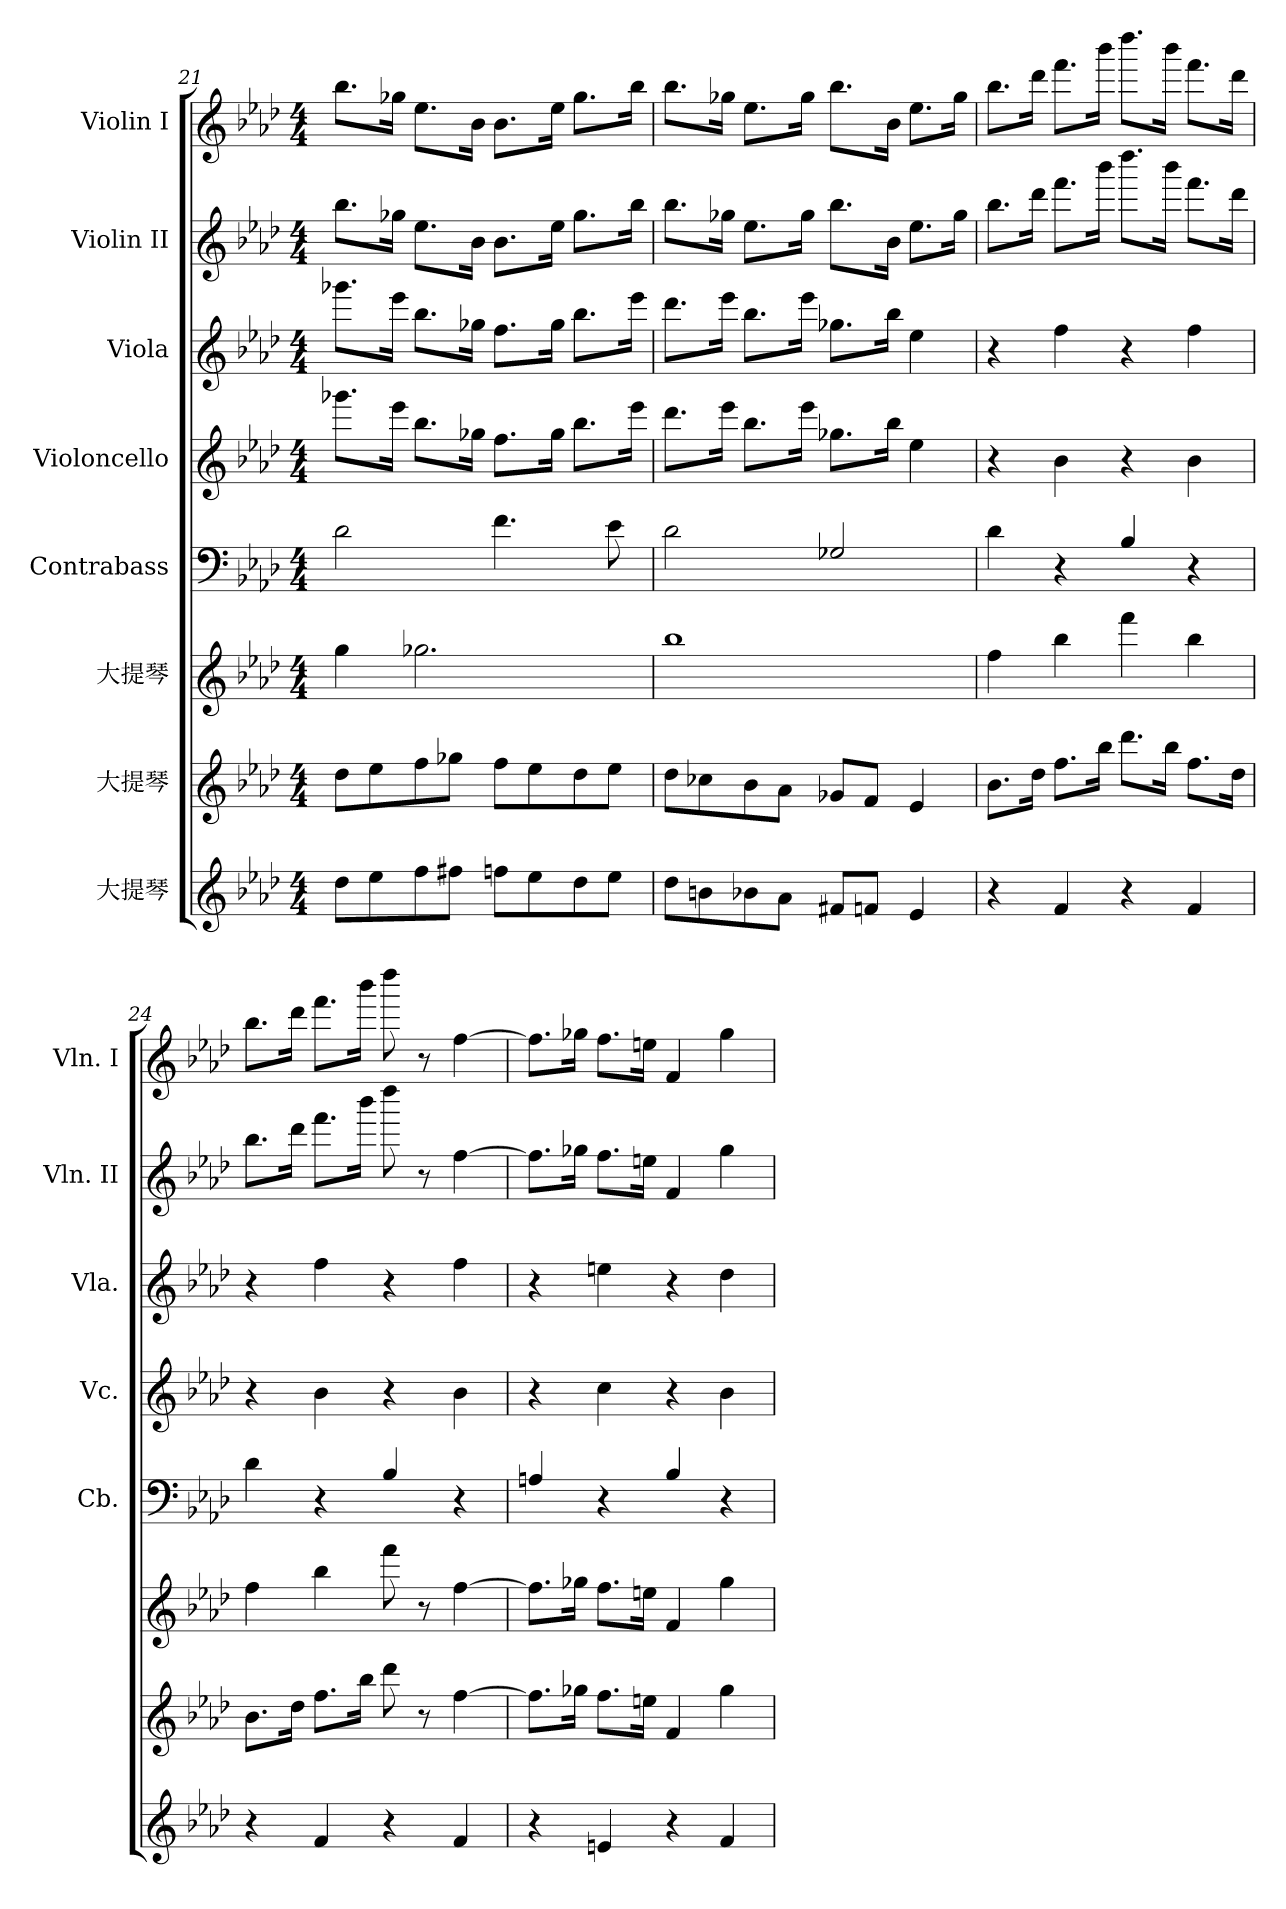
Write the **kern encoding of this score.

**kern	**kern	**kern	**kern	**kern	**kern	**kern	**kern
*part8	*part7	*part6	*part5	*part4	*part3	*part2	*part1
*staff8	*staff7	*staff6	*staff5	*staff4	*staff3	*staff2	*staff1
*I"大提琴	*I"大提琴	*I"大提琴	*I"Contrabass	*I"Violoncello	*I"Viola	*I"Violin II	*I"Violin I
*	*	*	*I'Cb.	*I'Vc.	*I'Vla.	*I'Vln. II	*I'Vln. I
!!LO:PB:g=z
*clefG2	*clefG2	*clefG2	*clefF4	*clefG2	*clefG2	*clefG2	*clefG2
*	*	*	*ITrd7c12	*	*	*	*
*k[b-e-a-d-]	*k[b-e-a-d-]	*k[b-e-a-d-]	*k[b-e-a-d-]	*k[b-e-a-d-]	*k[b-e-a-d-]	*k[b-e-a-d-]	*k[b-e-a-d-]
*M4/4	*M4/4	*M4/4	*M4/4	*M4/4	*M4/4	*M4/4	*M4/4
=21	=21	=21	=21	=21	=21	=21	=21
8dd-\L	8dd-\L	4gg\	2D-\	8.ggg-X\L	8.ggg-X\L	8.bb-\L	8.bb-\L
8ee-\	8ee-\	.	.	.	.	.	.
.	.	.	.	16eee-\Jk	16eee-\Jk	16gg-X\Jk	16gg-X\Jk
8ff\	8ff\	2.gg-X\	.	8.bb-\L	8.bb-\L	8.ee-\L	8.ee-\L
8ff#X\J	8gg-X\J	.	.	.	.	.	.
.	.	.	.	16gg-X\Jk	16gg-X\Jk	16b-\Jk	16b-\Jk
8ffn\L	8ff\L	.	4.F\	8.ff\L	8.ff\L	8.b-\L	8.b-\L
8ee-\	8ee-\	.	.	.	.	.	.
.	.	.	.	16gg-\Jk	16gg-\Jk	16ee-\Jk	16ee-\Jk
8dd-\	8dd-\	.	.	8.bb-\L	8.bb-\L	8.gg-\L	8.gg-\L
8ee-\J	8ee-\J	.	8E-\	.	.	.	.
.	.	.	.	16eee-\Jk	16eee-\Jk	16bb-\Jk	16bb-\Jk
=22	=22	=22	=22	=22	=22	=22	=22
8dd-\L	8dd-\L	1bb-	2D-\	8.ddd-\L	8.ddd-\L	8.bb-\L	8.bb-\L
8bn\	8cc-X\	.	.	.	.	.	.
.	.	.	.	16eee-\Jk	16eee-\Jk	16gg-X\Jk	16gg-X\Jk
8b-X\	8b-\	.	.	8.bb-\L	8.bb-\L	8.ee-\L	8.ee-\L
8a-\J	8a-\J	.	.	.	.	.	.
.	.	.	.	16eee-\Jk	16eee-\Jk	16gg-\Jk	16gg-\Jk
8f#X/L	8g-X/L	.	2GG-X/	8.gg-X\L	8.gg-X\L	8.bb-\L	8.bb-\L
8fn/J	8f/J	.	.	.	.	.	.
.	.	.	.	16bb-\Jk	16bb-\Jk	16b-\Jk	16b-\Jk
4e-/	4e-/	.	.	4ee-\	4ee-\	8.ee-\L	8.ee-\L
.	.	.	.	.	.	16gg-\Jk	16gg-\Jk
=23	=23	=23	=23	=23	=23	=23	=23
4r	8.b-\L	4ff\	4D-\	4r	4r	8.bb-\L	8.bb-\L
.	16dd-\Jk	.	.	.	.	16ddd-\Jk	16ddd-\Jk
4f/	8.ff\L	4bb-\	4r	4b-\	4ff\	8.fff\L	8.fff\L
.	16bb-\Jk	.	.	.	.	16bbb-\Jk	16bbb-\Jk
4r	8.ddd-\L	4fff\	4BB-/	4r	4r	8.dddd-\L	8.dddd-\L
.	16bb-\Jk	.	.	.	.	16bbb-\Jk	16bbb-\Jk
4f/	8.ff\L	4bb-\	4r	4b-\	4ff\	8.fff\L	8.fff\L
.	16dd-\Jk	.	.	.	.	16ddd-\Jk	16ddd-\Jk
!!LO:PB:g=z
=24	=24	=24	=24	=24	=24	=24	=24
4r	8.b-\L	4ff\	4D-\	4r	4r	8.bb-\L	8.bb-\L
.	16dd-\Jk	.	.	.	.	16ddd-\Jk	16ddd-\Jk
4f/	8.ff\L	4bb-\	4r	4b-\	4ff\	8.fff\L	8.fff\L
.	16bb-\Jk	.	.	.	.	16bbb-\Jk	16bbb-\Jk
4r	8ddd-\	8fff\	4BB-/	4r	4r	8dddd-\	8dddd-\
.	8r	8r	.	.	.	8r	8r
4f/	[4ff\	[4ff\	4r	4b-\	4ff\	[4ff\	[4ff\
=25	=25	=25	=25	=25	=25	=25	=25
4r	8.ff\L]	8.ff\L]	4AAn/	4r	4r	8.ff\L]	8.ff\L]
.	16gg-X\Jk	16gg-X\Jk	.	.	.	16gg-X\Jk	16gg-X\Jk
4en/	8.ff\L	8.ff\L	4r	4cc\	4een\	8.ff\L	8.ff\L
.	16een\Jk	16een\Jk	.	.	.	16een\Jk	16een\Jk
4r	4f/	4f/	4BB-/	4r	4r	4f/	4f/
4f/	4gg-\	4gg-\	4r	4b-\	4dd-\	4gg-\	4gg-\
=	=	=	=	=	=	=	=
*-	*-	*-	*-	*-	*-	*-	*-
